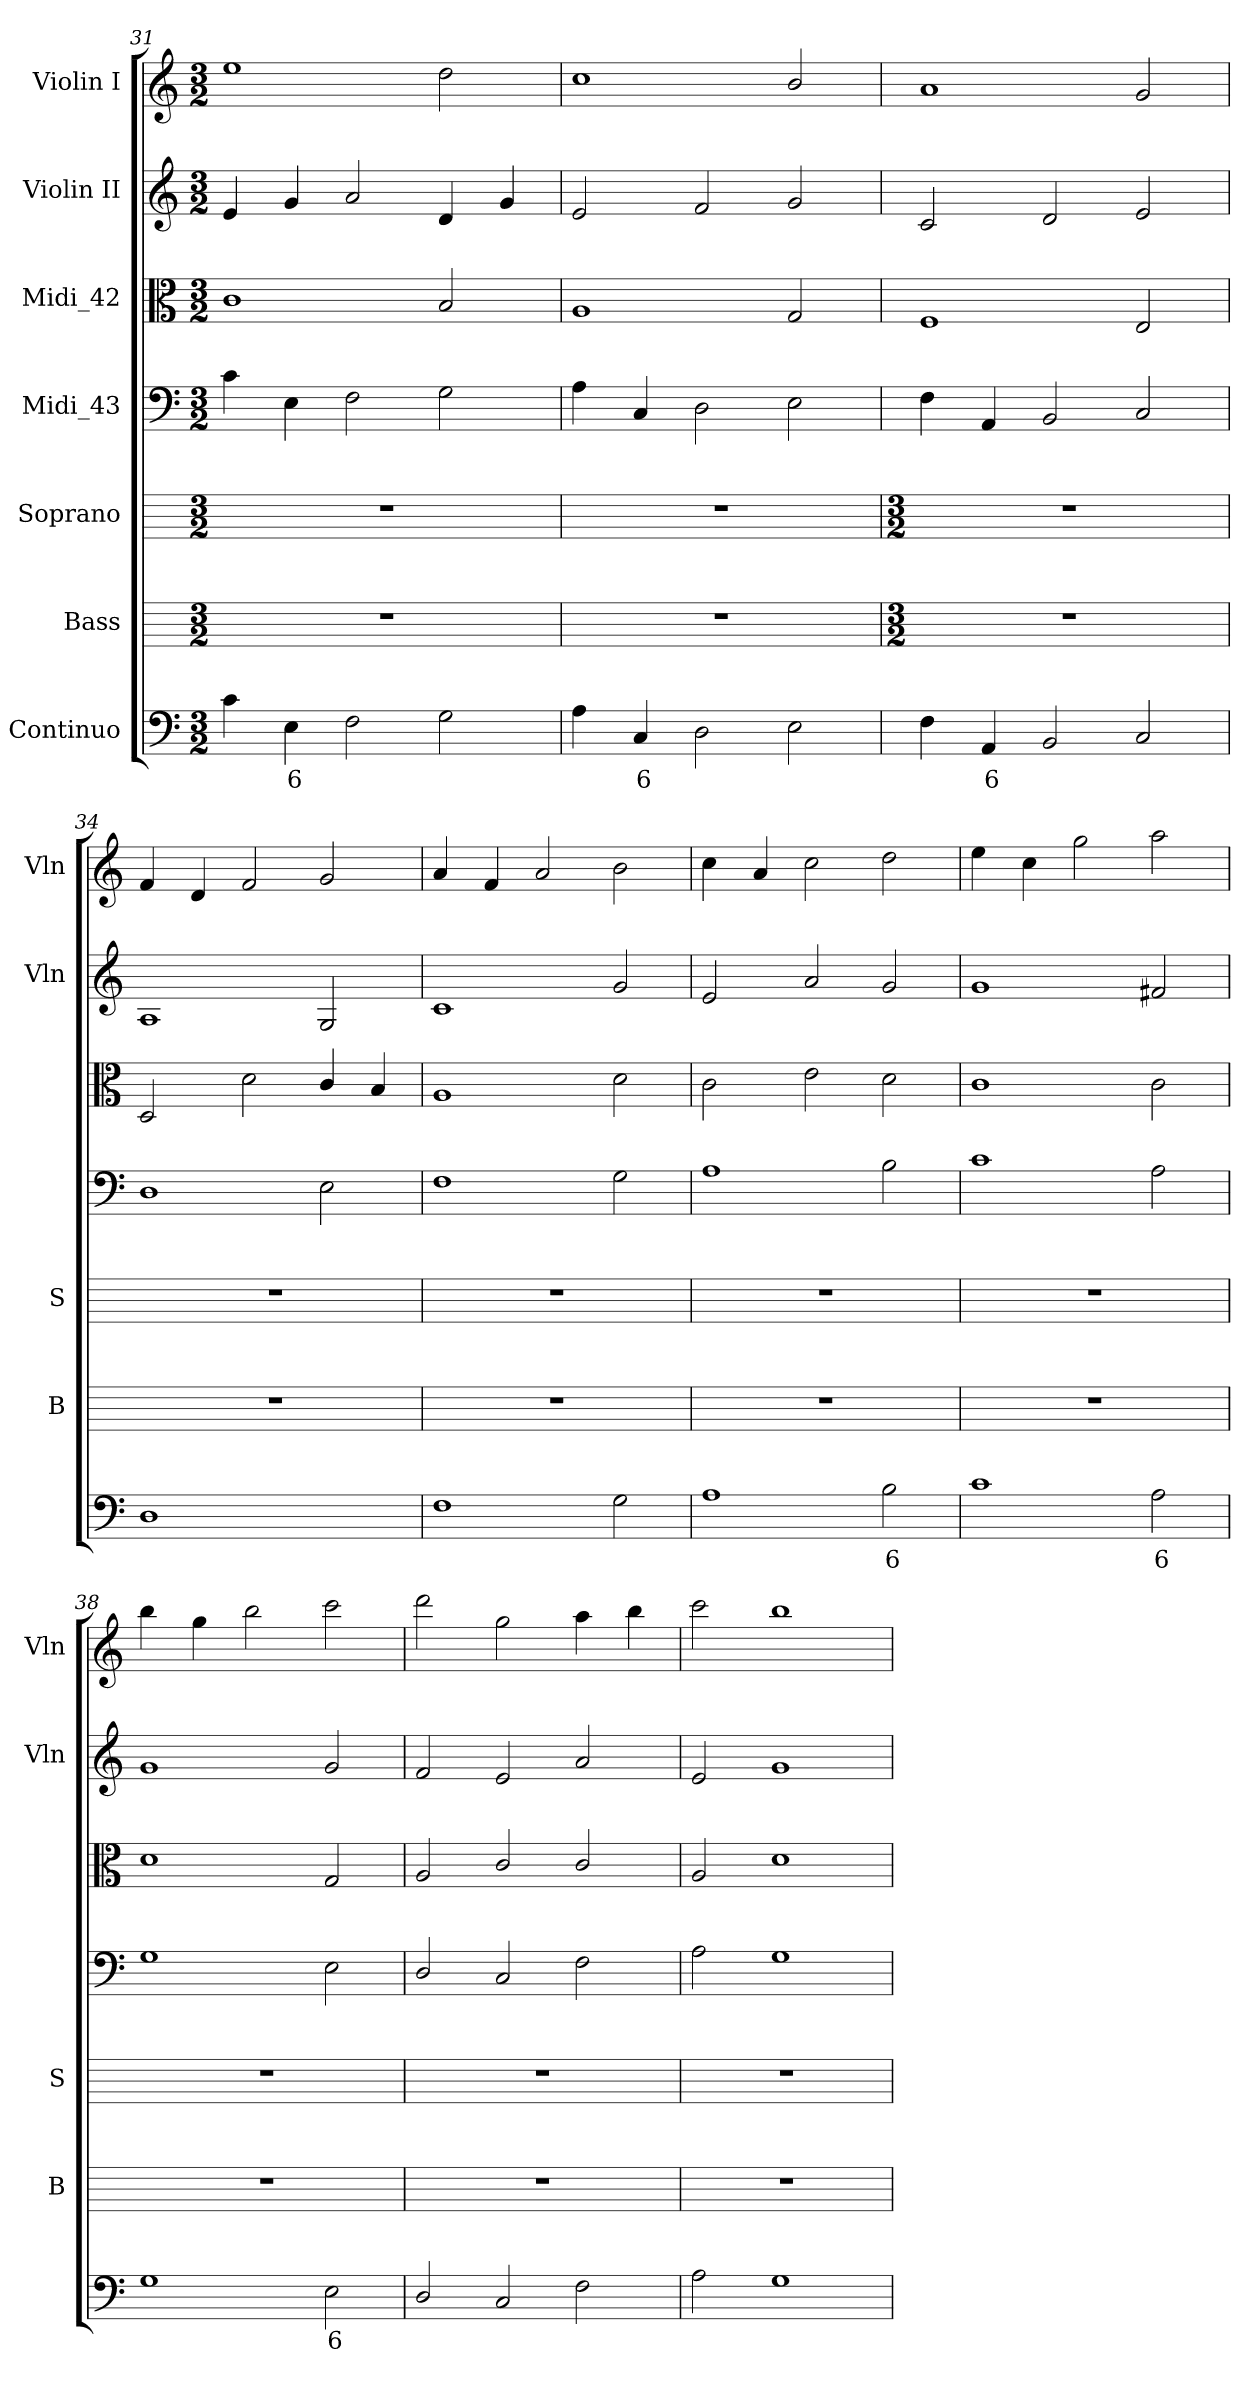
**kern	**text	**kern	**kern	**kern	**kern	**kern	**kern
*part7	*part7	*part6	*part5	*part4	*part3	*part2	*part1
*staff7	*staff7	*staff6	*staff5	*staff4	*staff3	*staff2	*staff1
*I"Continuo	*	*I"Bass	*I"Soprano	*I"Midi_43	*I"Midi_42	*I"Violin II	*I"Violin I
*	*	*I'B	*I'S	*	*	*I'Vln	*I'Vln
*clefF4	*	*	*	*clefF4	*clefC3	*clefG2	*clefG2
*k[]	*	*	*	*k[]	*k[]	*k[]	*k[]
*C:	*	*	*	*C:	*C:	*C:	*C:
*M3/2	*	*M3/2	*M3/2	*M3/2	*M3/2	*M3/2	*M3/2
=31	=31	=31	=31	=31	=31	=31	=31
4c	.	1.r	1.r	4c	1c	4e	1ee
!	!LO:LY:b	!	!	!	!	!	!
4E	6	.	.	4E	.	4g	.
2F	.	.	.	2F	.	2a	.
2G	.	.	.	2G	2B	4d	2dd
.	.	.	.	.	.	4g	.
=32	=32	=32	=32	=32	=32	=32	=32
4A	.	1.r	1.r	4A	1A	2e	1cc
!	!LO:LY:b	!	!	!	!	!	!
4C	6	.	.	4C	.	.	.
2D	.	.	.	2D	.	2f	.
2E	.	.	.	2E	2G	2g	2b/
!!LO:LB:g=z
=33	=33	=33	=33	=33	=33	=33	=33
*	*	*M3/2	*M3/2	*	*	*	*
4F	.	1.r	1.r	4F	1F	2c	1a
!	!LO:LY:b	!	!	!	!	!	!
4AA	6	.	.	4AA	.	.	.
2BB	.	.	.	2BB	.	2d	.
2C	.	.	.	2C	2E	2e	2g
=34	=34	=34	=34	=34	=34	=34	=34
1D	.	1.r	1.r	1D	2D	1A	4f
.	.	.	.	.	.	.	4d
.	.	.	.	.	2d	.	2f
!	!LO:LY:b	!	!	!	!	!	!
[4Eyy	6	.	.	2E	4c/	2G	2g
!	!LO:LY:b	!	!	!	!	!	!
4Eyy]	5	.	.	.	4B	.	.
=35	=35	=35	=35	=35	=35	=35	=35
1F	.	1.r	1.r	1F	1A	1c	4a
.	.	.	.	.	.	.	4f
.	.	.	.	.	.	.	2a
2G	.	.	.	2G	2d	2g	2b
=36	=36	=36	=36	=36	=36	=36	=36
1A	.	1.r	1.r	1A	2c	2e	4cc
.	.	.	.	.	.	.	4a
.	.	.	.	.	2e	2a	2cc
!	!LO:LY:b	!	!	!	!	!	!
2B	6	.	.	2B	2d	2g	2dd
=37	=37	=37	=37	=37	=37	=37	=37
1c	.	1.r	1.r	1c	1c	1g	4ee
.	.	.	.	.	.	.	4cc
.	.	.	.	.	.	.	2gg
!	!LO:LY:b	!	!	!	!	!	!
2A	6	.	.	2A	2c	2f#X	2aa
=38	=38	=38	=38	=38	=38	=38	=38
1G	.	1.r	1.r	1G	1d	1g	4bb
.	.	.	.	.	.	.	4gg
.	.	.	.	.	.	.	2bb
!	!LO:LY:b	!	!	!	!	!	!
2E	6	.	.	2E	2G	2g	2ccc
=39	=39	=39	=39	=39	=39	=39	=39
2D/	.	1.r	1.r	2D/	2A	2f	2ddd
2C	.	.	.	2C	2c/	2e	2gg
2F	.	.	.	2F	2c/	2a	4aa
.	.	.	.	.	.	.	4bb
=40	=40	=40	=40	=40	=40	=40	=40
2A	.	1.r	1.r	2A	2A	2e	2ccc
1G	.	.	.	1G	1d	1g	1bb
=	=	=	=	=	=	=	=
*-	*-	*-	*-	*-	*-	*-	*-
